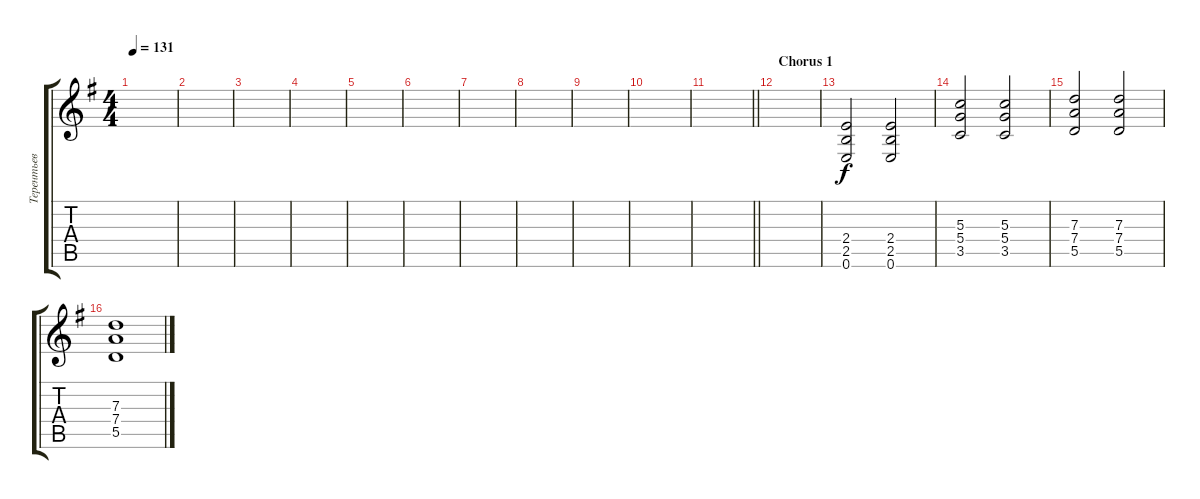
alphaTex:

\track ("Терентьев" "Терентьев") {instrument distortionguitar}
\staff {score tabs}
\tuning (E4 B3 G3 D3 A2 E2) {hide}
\ts (4 4)
\tempo 131
\clef g2
\ks g
|
|
|
|
|
|
|
|
|
|
\barLineRight lightlight
|
\section ("" "Chorus 1")
|
(2.4 2.5 0.6).2 (2.4 2.5 0.6).2 |
(5.3 5.4 3.5).2 (5.3 5.4 3.5).2 |
(7.3 7.4 5.5).2 (7.3 7.4 5.5).2 |
(7.3 7.4 5.5).1
